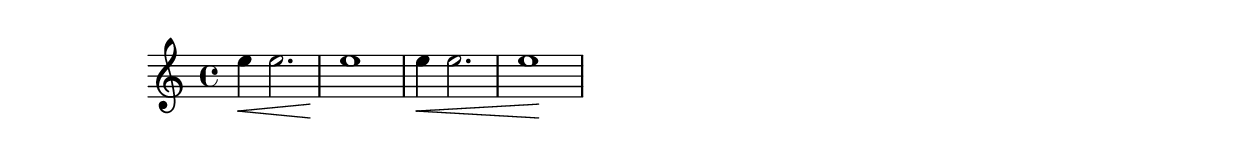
%% DO NOT EDIT this file manually; it is automatically
%% generated from LSR http://lsr.dsi.unimi.it
%% Make any changes in LSR itself, or in Documentation/snippets/new/ ,
%% and then run scripts/auxiliar/makelsr.py
%%
%% This file is in the public domain.
\version "2.14.2"

\header {
  lsrtags = "expressive-marks, tweaks-and-overrides"

%% Translation of GIT committish: b482c3e5b56c3841a88d957e0ca12964bd3e64fa
  texidoces = "
Si la nota que da fin a un regulador cae sobre la primera parte de
un compás, el regulador se detiene en la línea divisoria
inmediatamente precedente.  Se puede controlar este comportamiento
sobreescribiendo la propiedad @code{'to-barline}.

"
  doctitlees = "Establecer el comportamiento de los reguladores en las barras de compás"


%% Translation of GIT committish: 0a868be38a775ecb1ef935b079000cebbc64de40
texidocde = "
Wenn die Note, an welcher eine Crescendo-Klammer endet, die erste Note
eines Taktes ist, wird die Klammer an der vorhergehenden Taktlinie
beendet.  Dieses Verhalten kann auch mit der Eigenschaft
@code{'to-barline} geändert werden:
"
  doctitlede = "Das Verhalten von Crescendo-Klammern an Taktlinien beeinflussen"

%% Translation of GIT committish: 28097cf54698db364afeb75658e4c8e0e0ccd716
  texidocfr = "
En principe, un soufflet -- (de)crescendo imprimé sous forme graphique --
commence au bord gauche de la note de départ, et se termine au
bord droit de la note d'arrivée.  Cependant, si la note d'arrivée
est sur un premier temps, le soufflet s'arrêtera au niveau de la
barre de mesure qui la précède.  Ce comportement peut être annulé
en assignant @emph{faux} (@code{#f}) à la propriété @code{'to-barline}.

"
  doctitlefr = "Soufflets et barres de mesure"

  texidoc = "
If the note which ends a hairpin falls on a downbeat, the hairpin stops
at the bar line immediately preceding.  This behavior can be controlled
by overriding the @code{'to-barline} property.

"
  doctitle = "Setting hairpin behavior at bar lines"
} % begin verbatim


\relative c'' {
  e4\< e2.
  e1\!
  \override Hairpin #'to-barline = ##f
  e4\< e2.
  e1\!
}
